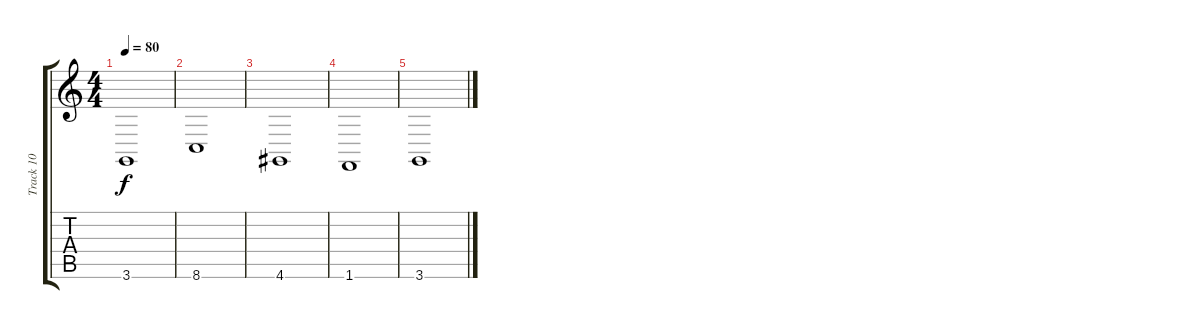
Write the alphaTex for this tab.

\track ("Track 10" "Track 10") {instrument synthstrings1}
\staff {score tabs}
\tuning (E4 B3 G3 D3 A2 E2) {hide}
\ts (4 4)
\tempo 80
\clef g2
\ks c
3.6.1{dy f} |
8.6.1 |
4.6.1 |
1.6.1 |
3.6.1
